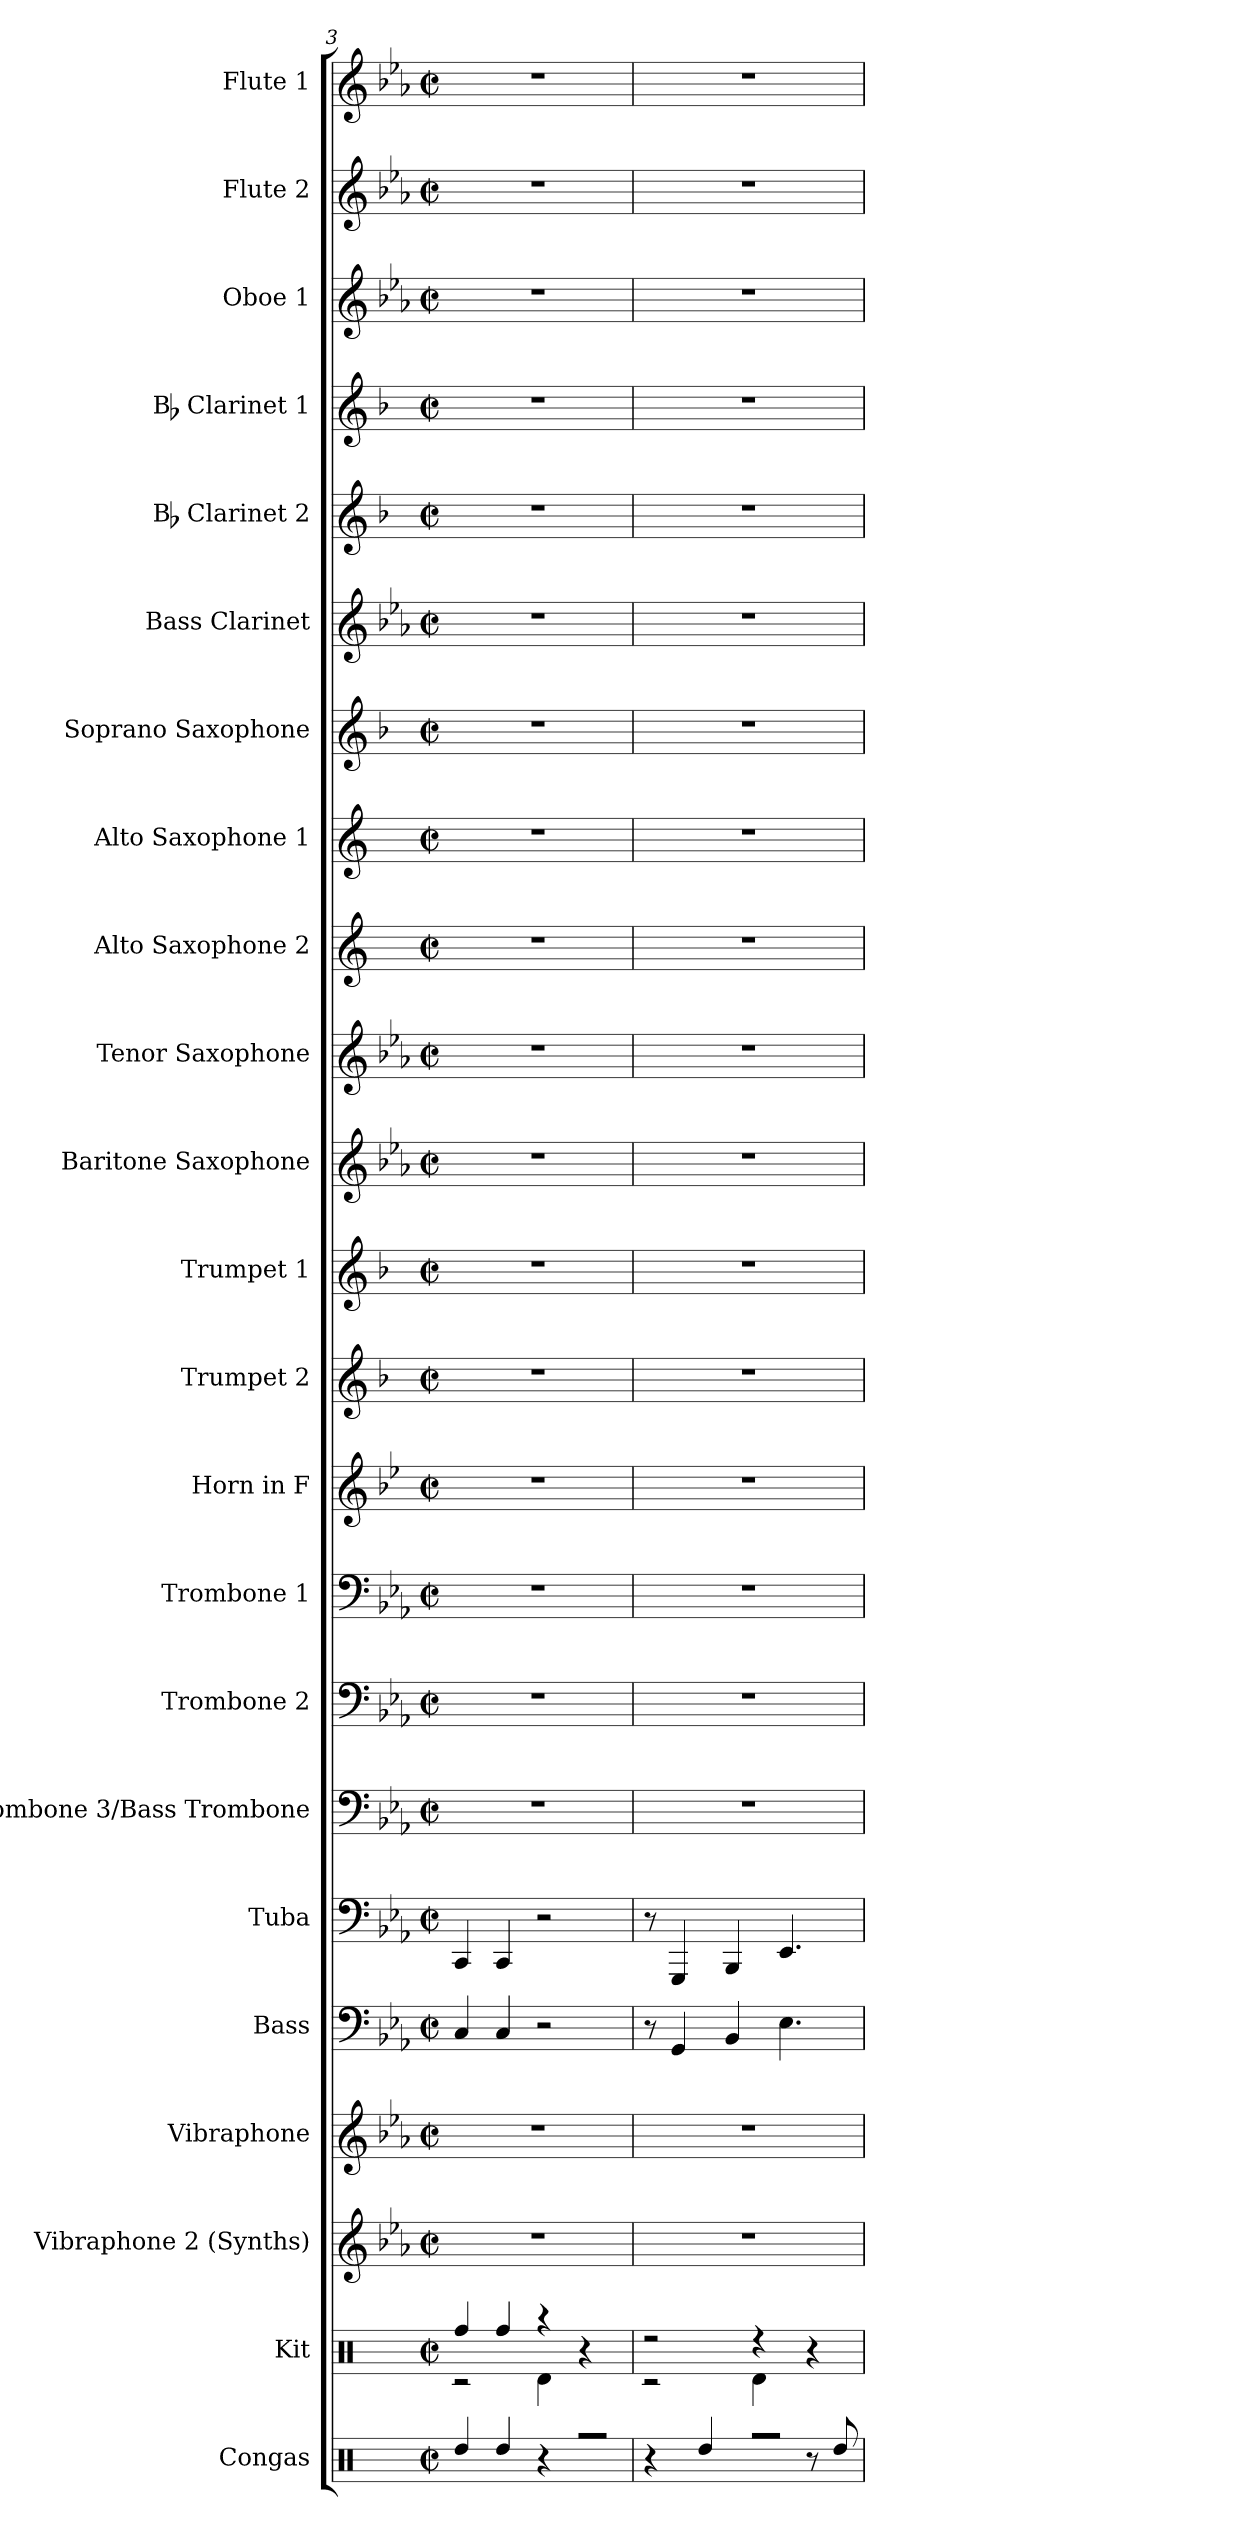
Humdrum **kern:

**kern	**kern	**kern	**kern	**kern	**kern	**kern	**kern	**kern	**kern	**kern	**kern	**kern	**kern	**kern	**kern	**kern	**kern	**kern	**kern	**kern	**kern	**kern
*part23	*part22	*part21	*part20	*part19	*part18	*part17	*part16	*part15	*part14	*part13	*part12	*part11	*part10	*part9	*part8	*part7	*part6	*part5	*part4	*part3	*part2	*part1
*staff23	*staff22	*staff21	*staff20	*staff19	*staff18	*staff17	*staff16	*staff15	*staff14	*staff13	*staff12	*staff11	*staff10	*staff9	*staff8	*staff7	*staff6	*staff5	*staff4	*staff3	*staff2	*staff1
*I"Congas	*I"Kit	*I"Vibraphone 2 (Synths)	*I"Vibraphone	*I"Bass	*I"Tuba	*I"Trombone 3/Bass Trombone	*I"Trombone 2	*I"Trombone 1	*I"Horn in F	*I"Trumpet 2	*I"Trumpet 1	*I"Baritone Saxophone	*I"Tenor Saxophone	*I"Alto Saxophone 2	*I"Alto Saxophone 1	*I"Soprano Saxophone	*I"Bass Clarinet	*I"Bb Clarinet 2	*I"Bb Clarinet 1	*I"Oboe 1	*I"Flute 2	*I"Flute 1
*I'Cgs	*	*I'Vib. 2 (Syn)	*I'Vib.	*I'Bs.	*I'Tba.	*I'Tbn. 3/Bs. Tbn	*I'Tbn. 2	*I'Tbn. 1	*I'Hn. in F	*I'Tpt 2	*I'Tpt 1	*I'Bar. Sax.	*I'T. Sax.	*I'A. Sax. 2	*I'A. Sax. 1	*I'S. Sax.	*I'B. Cl.	*I'Bb Cl. 2	*I'Bb Cl. 1	*I'Ob. 1	*I'Fl. 2	*I'Fl. 1
*clefX	*clefX	*clefG2	*clefG2	*clefF4	*clefF4	*clefF4	*clefF4	*clefF4	*clefG2	*clefG2	*clefG2	*clefG2	*clefG2	*clefG2	*clefG2	*clefG2	*clefG2	*clefG2	*clefG2	*clefG2	*clefG2	*clefG2
*	*	*	*	*ITrd7c12	*	*	*	*	*ITrd4c7	*ITrd1c2	*ITrd1c2	*ITrd12c21	*ITrd8c14	*ITrd5c9	*ITrd5c9	*ITrd1c2	*ITrd8c14	*ITrd1c2	*ITrd1c2	*	*	*
*k[]	*k[]	*k[b-e-a-]	*k[b-e-a-]	*k[b-e-a-]	*k[b-e-a-]	*k[b-e-a-]	*k[b-e-a-]	*k[b-e-a-]	*k[b-e-a-]	*k[b-e-a-]	*k[b-e-a-]	*k[b-e-a-]	*k[b-e-a-]	*k[b-e-a-]	*k[b-e-a-]	*k[b-e-a-]	*k[b-e-a-]	*k[b-e-a-]	*k[b-e-a-]	*k[b-e-a-]	*k[b-e-a-]	*k[b-e-a-]
*M2/2	*M2/2	*M2/2	*M2/2	*M2/2	*M2/2	*M2/2	*M2/2	*M2/2	*M2/2	*M2/2	*M2/2	*M2/2	*M2/2	*M2/2	*M2/2	*M2/2	*M2/2	*M2/2	*M2/2	*M2/2	*M2/2	*M2/2
*met(c|)	*met(c|)	*met(c|)	*met(c|)	*met(c|)	*met(c|)	*met(c|)	*met(c|)	*met(c|)	*met(c|)	*met(c|)	*met(c|)	*met(c|)	*met(c|)	*met(c|)	*met(c|)	*met(c|)	*met(c|)	*met(c|)	*met(c|)	*met(c|)	*met(c|)	*met(c|)
=3	=3	=3	=3	=3	=3	=3	=3	=3	=3	=3	=3	=3	=3	=3	=3	=3	=3	=3	=3	=3	=3	=3
*	*^	*	*	*	*	*	*	*	*	*	*	*	*	*	*	*	*	*	*	*	*	*
4Rdd/	4Rff/	2r	1r	1r	4CC/	4CC/	1r	1r	1r	1r	1r	1r	1r	1r	1r	1r	1r	1r	1r	1r	1r	1r	1r
4Rdd/	4Rff/	.	.	.	4CC/	4CC/	.	.	.	.	.	.	.	.	.	.	.	.	.	.	.	.	.
4r	4r	4Rd\	.	.	2r	2r	.	.	.	.	.	.	.	.	.	.	.	.	.	.	.	.	.
8R/L	4r	4ryy	.	.	.	.	.	.	.	.	.	.	.	.	.	.	.	.	.	.	.	.	.
8R/J	.	.	.	.	.	.	.	.	.	.	.	.	.	.	.	.	.	.	.	.	.	.	.
=4	=4	=4	=4	=4	=4	=4	=4	=4	=4	=4	=4	=4	=4	=4	=4	=4	=4	=4	=4	=4	=4	=4	=4
4r	2r	2r	1r	1r	8r	8r	1r	1r	1r	1r	1r	1r	1r	1r	1r	1r	1r	1r	1r	1r	1r	1r	1r
.	.	.	.	.	4GGG/	4GGG/	.	.	.	.	.	.	.	.	.	.	.	.	.	.	.	.	.
4Rdd/	.	.	.	.	.	.	.	.	.	.	.	.	.	.	.	.	.	.	.	.	.	.	.
.	.	.	.	.	4BBB-/	4BBB-/	.	.	.	.	.	.	.	.	.	.	.	.	.	.	.	.	.
8R/L	4r	4Rd\	.	.	.	.	.	.	.	.	.	.	.	.	.	.	.	.	.	.	.	.	.
8R/J	.	.	.	.	4.EE-\	4.EE-/	.	.	.	.	.	.	.	.	.	.	.	.	.	.	.	.	.
8r	4r	4ryy	.	.	.	.	.	.	.	.	.	.	.	.	.	.	.	.	.	.	.	.	.
8Rdd/	.	.	.	.	.	.	.	.	.	.	.	.	.	.	.	.	.	.	.	.	.	.	.
*	*v	*v	*	*	*	*	*	*	*	*	*	*	*	*	*	*	*	*	*	*	*	*	*
=	=	=	=	=	=	=	=	=	=	=	=	=	=	=	=	=	=	=	=	=	=	=
*-	*-	*-	*-	*-	*-	*-	*-	*-	*-	*-	*-	*-	*-	*-	*-	*-	*-	*-	*-	*-	*-	*-
